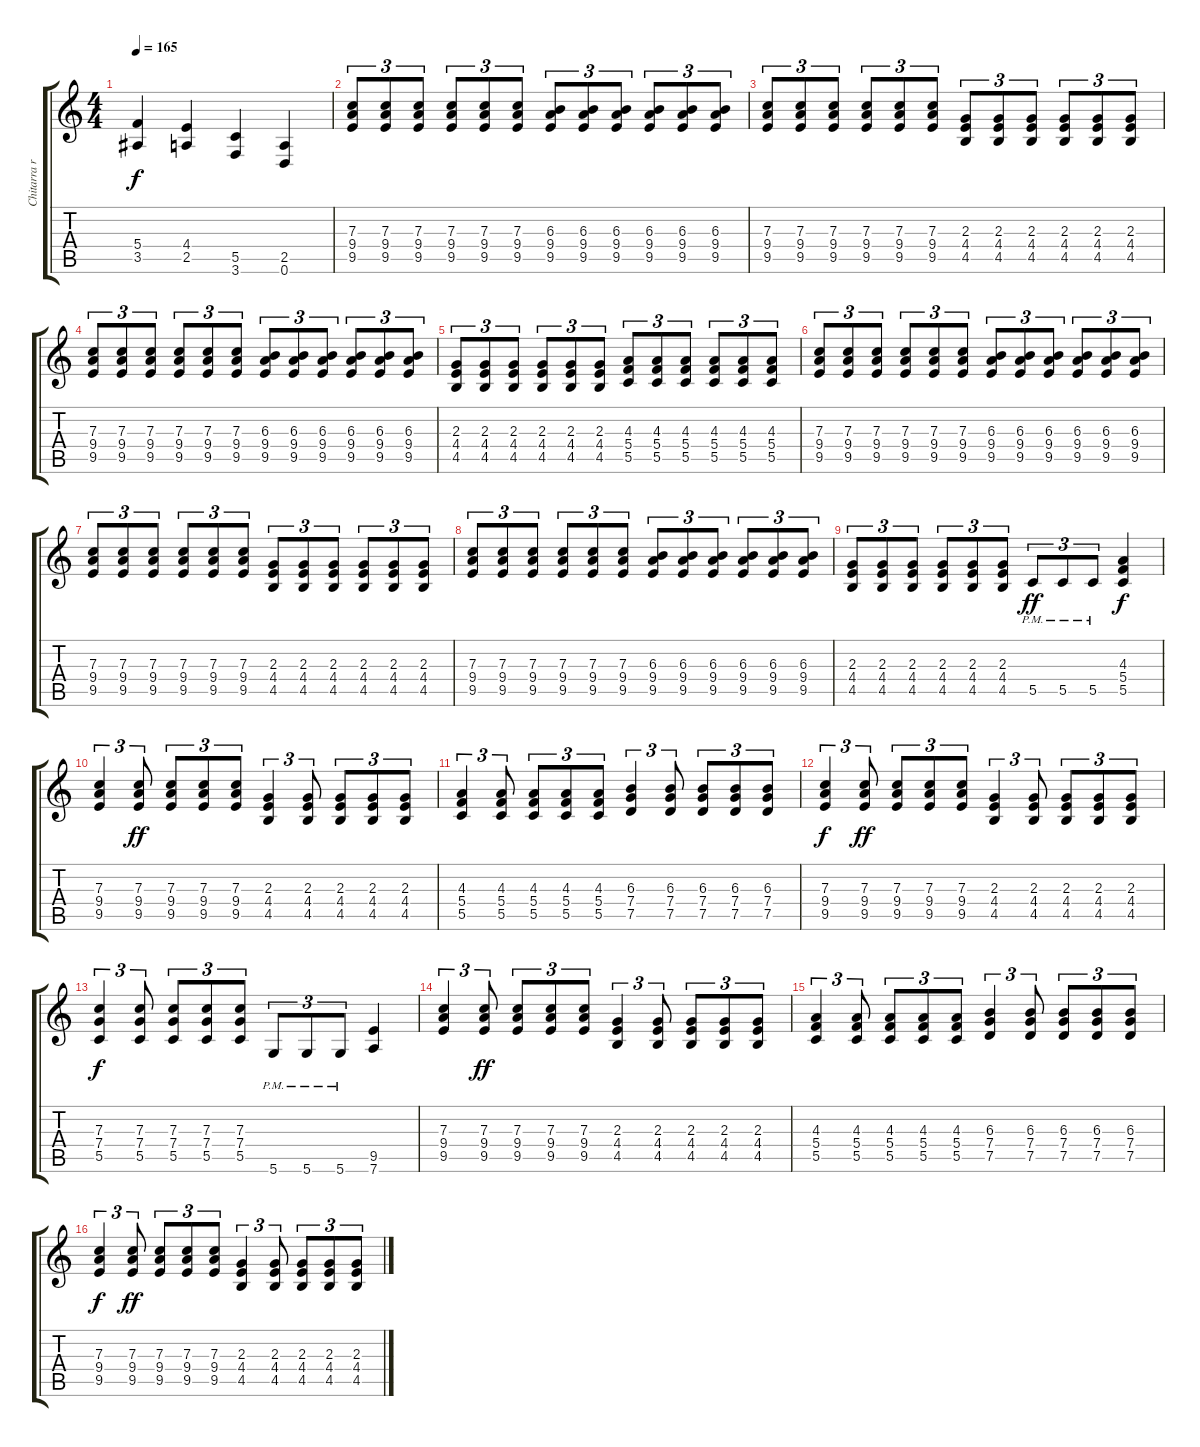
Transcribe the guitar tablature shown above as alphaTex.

\track ("Chitarra ritmica 1" "Chitarra r") {instrument distortionguitar}
\staff {score tabs}
\tuning (D4 A3 F3 C3 G2 D2) {hide}
\ts (4 4)
\tempo 165
\clef g2
\ks c
(5.4 3.5).4{dy f} (4.4 2.5).4 (5.5 3.6).4 (2.5 0.6).4 |
(7.3 9.4 9.5).8{tu (3 2)} (7.3 9.4 9.5).8{tu (3 2)} (7.3 9.4 9.5).8{tu (3 2)} (7.3 9.4 9.5).8{tu (3 2)} (7.3 9.4 9.5).8{tu (3 2)} (7.3 9.4 9.5).8{tu (3 2)} (6.3 9.4 9.5).8{tu (3 2)} (6.3 9.4 9.5).8{tu (3 2)} (6.3 9.4 9.5).8{tu (3 2)} (6.3 9.4 9.5).8{tu (3 2)} (6.3 9.4 9.5).8{tu (3 2)} (6.3 9.4 9.5).8{tu (3 2)} |
(7.3 9.4 9.5).8{tu (3 2)} (7.3 9.4 9.5).8{tu (3 2)} (7.3 9.4 9.5).8{tu (3 2)} (7.3 9.4 9.5).8{tu (3 2)} (7.3 9.4 9.5).8{tu (3 2)} (7.3 9.4 9.5).8{tu (3 2)} (2.3 4.4 4.5).8{tu (3 2)} (2.3 4.4 4.5).8{tu (3 2)} (2.3 4.4 4.5).8{tu (3 2)} (2.3 4.4 4.5).8{tu (3 2)} (2.3 4.4 4.5).8{tu (3 2)} (2.3 4.4 4.5).8{tu (3 2)} |
(7.3 9.4 9.5).8{tu (3 2)} (7.3 9.4 9.5).8{tu (3 2)} (7.3 9.4 9.5).8{tu (3 2)} (7.3 9.4 9.5).8{tu (3 2)} (7.3 9.4 9.5).8{tu (3 2)} (7.3 9.4 9.5).8{tu (3 2)} (6.3 9.4 9.5).8{tu (3 2)} (6.3 9.4 9.5).8{tu (3 2)} (6.3 9.4 9.5).8{tu (3 2)} (6.3 9.4 9.5).8{tu (3 2)} (6.3 9.4 9.5).8{tu (3 2)} (6.3 9.4 9.5).8{tu (3 2)} |
(2.3 4.4 4.5).8{tu (3 2)} (2.3 4.4 4.5).8{tu (3 2)} (2.3 4.4 4.5).8{tu (3 2)} (2.3 4.4 4.5).8{tu (3 2)} (2.3 4.4 4.5).8{tu (3 2)} (2.3 4.4 4.5).8{tu (3 2)} (4.3 5.4 5.5).8{tu (3 2)} (4.3 5.4 5.5).8{tu (3 2)} (4.3 5.4 5.5).8{tu (3 2)} (4.3 5.4 5.5).8{tu (3 2)} (4.3 5.4 5.5).8{tu (3 2)} (4.3 5.4 5.5).8{tu (3 2)} |
(7.3 9.4 9.5).8{tu (3 2)} (7.3 9.4 9.5).8{tu (3 2)} (7.3 9.4 9.5).8{tu (3 2)} (7.3 9.4 9.5).8{tu (3 2)} (7.3 9.4 9.5).8{tu (3 2)} (7.3 9.4 9.5).8{tu (3 2)} (6.3 9.4 9.5).8{tu (3 2)} (6.3 9.4 9.5).8{tu (3 2)} (6.3 9.4 9.5).8{tu (3 2)} (6.3 9.4 9.5).8{tu (3 2)} (6.3 9.4 9.5).8{tu (3 2)} (6.3 9.4 9.5).8{tu (3 2)} |
(7.3 9.4 9.5).8{tu (3 2)} (7.3 9.4 9.5).8{tu (3 2)} (7.3 9.4 9.5).8{tu (3 2)} (7.3 9.4 9.5).8{tu (3 2)} (7.3 9.4 9.5).8{tu (3 2)} (7.3 9.4 9.5).8{tu (3 2)} (2.3 4.4 4.5).8{tu (3 2)} (2.3 4.4 4.5).8{tu (3 2)} (2.3 4.4 4.5).8{tu (3 2)} (2.3 4.4 4.5).8{tu (3 2)} (2.3 4.4 4.5).8{tu (3 2)} (2.3 4.4 4.5).8{tu (3 2)} |
(7.3 9.4 9.5).8{tu (3 2)} (7.3 9.4 9.5).8{tu (3 2)} (7.3 9.4 9.5).8{tu (3 2)} (7.3 9.4 9.5).8{tu (3 2)} (7.3 9.4 9.5).8{tu (3 2)} (7.3 9.4 9.5).8{tu (3 2)} (6.3 9.4 9.5).8{tu (3 2)} (6.3 9.4 9.5).8{tu (3 2)} (6.3 9.4 9.5).8{tu (3 2)} (6.3 9.4 9.5).8{tu (3 2)} (6.3 9.4 9.5).8{tu (3 2)} (6.3 9.4 9.5).8{tu (3 2)} |
(2.3 4.4 4.5).8{tu (3 2)} (2.3 4.4 4.5).8{tu (3 2)} (2.3 4.4 4.5).8{tu (3 2)} (2.3 4.4 4.5).8{tu (3 2)} (2.3 4.4 4.5).8{tu (3 2)} (2.3 4.4 4.5).8{tu (3 2)} 5.5{pm}.8{tu (3 2) dy ff} 5.5{pm}.8{tu (3 2)} 5.5{pm}.8{tu (3 2)} (4.3 5.4 5.5).4{dy f} |
(7.3 9.4 9.5).4{tu (3 2)} (7.3 9.4 9.5).8{tu (3 2) dy ff} (7.3 9.4 9.5).8{tu (3 2)} (7.3 9.4 9.5).8{tu (3 2)} (7.3 9.4 9.5).8{tu (3 2)} (2.3 4.4 4.5).4{tu (3 2)} (2.3 4.4 4.5).8{tu (3 2)} (2.3 4.4 4.5).8{tu (3 2)} (2.3 4.4 4.5).8{tu (3 2)} (2.3 4.4 4.5).8{tu (3 2)} |
(4.3 5.4 5.5).4{tu (3 2)} (4.3 5.4 5.5).8{tu (3 2)} (4.3 5.4 5.5).8{tu (3 2)} (4.3 5.4 5.5).8{tu (3 2)} (4.3 5.4 5.5).8{tu (3 2)} (6.3 7.4 7.5).4{tu (3 2)} (6.3 7.4 7.5).8{tu (3 2)} (6.3 7.4 7.5).8{tu (3 2)} (6.3 7.4 7.5).8{tu (3 2)} (6.3 7.4 7.5).8{tu (3 2)} |
(7.3 9.4 9.5).4{tu (3 2) dy f} (7.3 9.4 9.5).8{tu (3 2) dy ff} (7.3 9.4 9.5).8{tu (3 2)} (7.3 9.4 9.5).8{tu (3 2)} (7.3 9.4 9.5).8{tu (3 2)} (2.3 4.4 4.5).4{tu (3 2)} (2.3 4.4 4.5).8{tu (3 2)} (2.3 4.4 4.5).8{tu (3 2)} (2.3 4.4 4.5).8{tu (3 2)} (2.3 4.4 4.5).8{tu (3 2)} |
(7.3 7.4 5.5).4{tu (3 2) dy f} (7.3 7.4 5.5).8{tu (3 2)} (7.3 7.4 5.5).8{tu (3 2)} (7.3 7.4 5.5).8{tu (3 2)} (7.3 7.4 5.5).8{tu (3 2)} 5.6{pm}.8{tu (3 2)} 5.6{pm}.8{tu (3 2)} 5.6{pm}.8{tu (3 2)} (9.5 7.6).4 |
(7.3 9.4 9.5).4{tu (3 2)} (7.3 9.4 9.5).8{tu (3 2) dy ff} (7.3 9.4 9.5).8{tu (3 2)} (7.3 9.4 9.5).8{tu (3 2)} (7.3 9.4 9.5).8{tu (3 2)} (2.3 4.4 4.5).4{tu (3 2)} (2.3 4.4 4.5).8{tu (3 2)} (2.3 4.4 4.5).8{tu (3 2)} (2.3 4.4 4.5).8{tu (3 2)} (2.3 4.4 4.5).8{tu (3 2)} |
(4.3 5.4 5.5).4{tu (3 2)} (4.3 5.4 5.5).8{tu (3 2)} (4.3 5.4 5.5).8{tu (3 2)} (4.3 5.4 5.5).8{tu (3 2)} (4.3 5.4 5.5).8{tu (3 2)} (6.3 7.4 7.5).4{tu (3 2)} (6.3 7.4 7.5).8{tu (3 2)} (6.3 7.4 7.5).8{tu (3 2)} (6.3 7.4 7.5).8{tu (3 2)} (6.3 7.4 7.5).8{tu (3 2)} |
(7.3 9.4 9.5).4{tu (3 2) dy f} (7.3 9.4 9.5).8{tu (3 2) dy ff} (7.3 9.4 9.5).8{tu (3 2)} (7.3 9.4 9.5).8{tu (3 2)} (7.3 9.4 9.5).8{tu (3 2)} (2.3 4.4 4.5).4{tu (3 2)} (2.3 4.4 4.5).8{tu (3 2)} (2.3 4.4 4.5).8{tu (3 2)} (2.3 4.4 4.5).8{tu (3 2)} (2.3 4.4 4.5).8{tu (3 2)}
